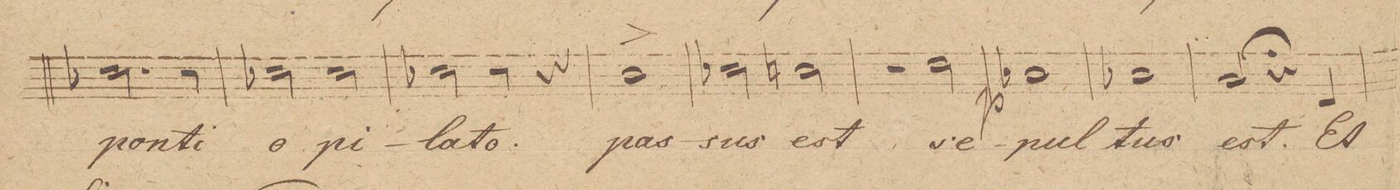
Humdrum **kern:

**kern	**text	**dynam
*I"Tenore 2do	*	*
*clefC4	*	*
*k[]	*	*
*met(c|)	*	*
*M2/2	*	*
2.B-X\	pon-	.
4B-\	-ti-	.
=62	=62	=62
2B-X\	-o	.
2B-\	pi-	.
=63	=63	=63
2B-X\	-la-	.
4B-\	-to.	.
4r	.	.
=64	=64	=64
1A^	pas-	.
=65	=65	=65
2B-X\	-sus	.
2Bn\	est	.
=66	=66	=66
2r	.	.
2c\	se-	.
=67	=67	=67
1A-X	-pul-	p
=68	=68	=68
1A-X	-tus	.
=69	=69	=69
2G/	est.	.
4r;	.	.
4C/	Et	f
=70	=70	=70
*-	*-	*-
